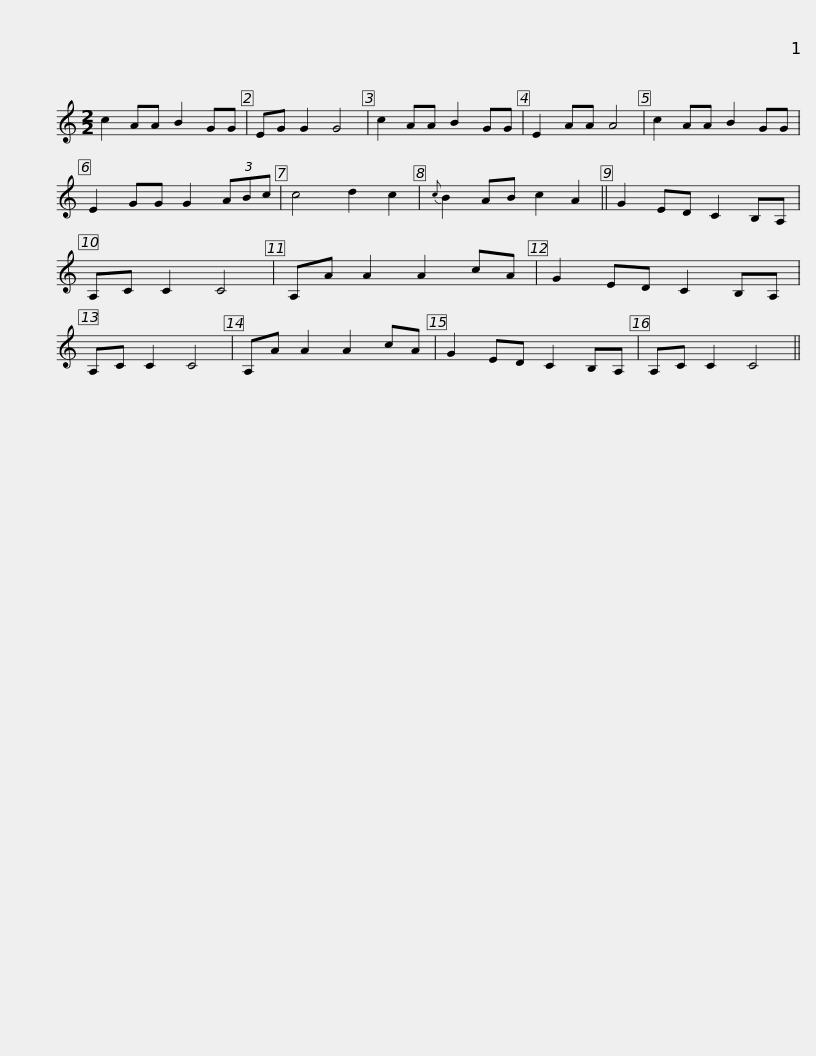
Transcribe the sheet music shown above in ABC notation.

X:1
L:1/8
M:2/2
I:linebreak $
K:C
V:1 treble
V:1
 c2 AA B2 GG | EG G2 G4 | c2 AA B2 GG | E2 AA A4 | c2 AA B2 GG | %5
 E2 GG G2 (3ABc | c4 d2 c2 |{c} B2 AB c2 A2 ||$ G2 ED C2 B,A, | A,C C2 C4 | %10
 A,A A2 A2 cA | G2 ED C2 B,A, | A,C C2 C4 | A,A A2 A2 cA | G2 ED C2 B,A, |$ %15
 A,C C2 C4 || %16
